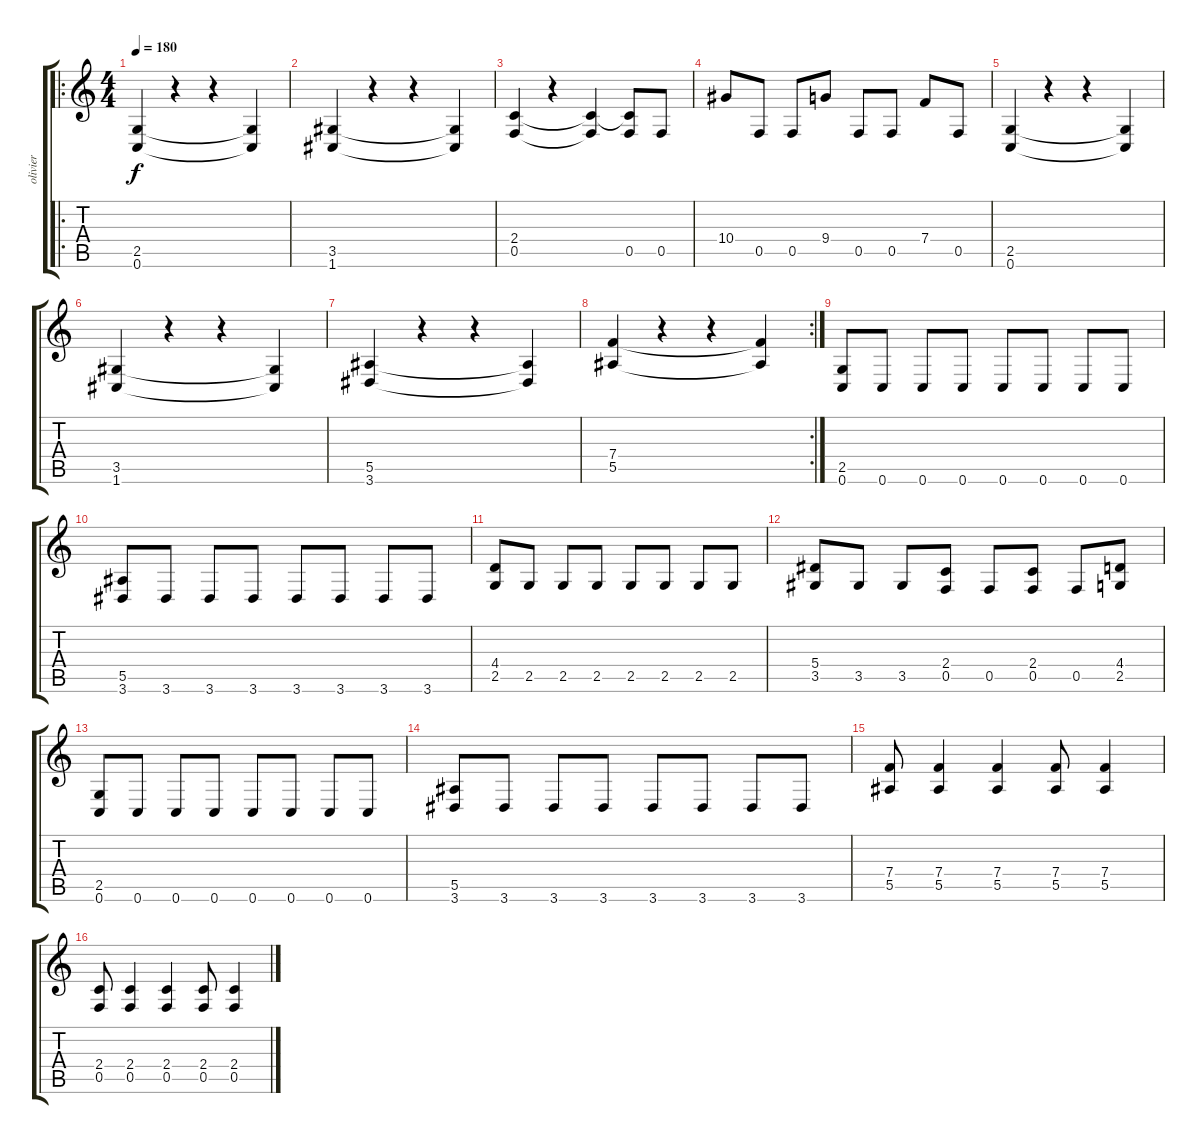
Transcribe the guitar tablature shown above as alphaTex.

\track ("olivier" "olivier") {instrument distortionguitar}
\staff {score tabs}
\tuning (C4 G3 Eb3 Bb2 F2 C2) {hide}
\ro
\ts (4 4)
\tempo 180
\clef g2
\ks c
(2.5 0.6).4{dy f} r.4 r.4 (2.5{t} 0.6{t}).4 |
(3.5 1.6).4 r.4 r.4 (3.5{t} 1.6{t}).4 |
(2.4 0.5).4 r.4 (2.4{t} 0.5{t}).4 (2.4{t} 0.5).8 0.5.8 |
10.4.8 0.5.8 0.5.8 9.4.8 0.5.8 0.5.8 7.4.8 0.5.8 |
(2.5 0.6).4 r.4 r.4 (2.5{t} 0.6{t}).4 |
(3.5 1.6).4 r.4 r.4 (3.5{t} 1.6{t}).4 |
(5.5 3.6).4 r.4 r.4 (5.5{t} 3.6{t}).4 |
\rc 2
(7.4 5.5).4 r.4 r.4 (7.4{t} 5.5{t}).4 |
(2.5 0.6).8 0.6.8 0.6.8 0.6.8 0.6.8 0.6.8 0.6.8 0.6.8 |
(5.5 3.6).8 3.6.8 3.6.8 3.6.8 3.6.8 3.6.8 3.6.8 3.6.8 |
(4.4 2.5).8 2.5.8 2.5.8 2.5.8 2.5.8 2.5.8 2.5.8 2.5.8 |
(5.4 3.5).8 3.5.8 3.5.8 (2.4 0.5).8 0.5.8 (2.4 0.5).8 0.5.8 (4.4 2.5).8 |
(2.5 0.6).8 0.6.8 0.6.8 0.6.8 0.6.8 0.6.8 0.6.8 0.6.8 |
(5.5 3.6).8 3.6.8 3.6.8 3.6.8 3.6.8 3.6.8 3.6.8 3.6.8 |
(7.4 5.5).8 (7.4 5.5).4 (7.4 5.5).4 (7.4 5.5).8 (7.4 5.5).4 |
(2.4 0.5).8 (2.4 0.5).4 (2.4 0.5).4 (2.4 0.5).8 (2.4 0.5).4
